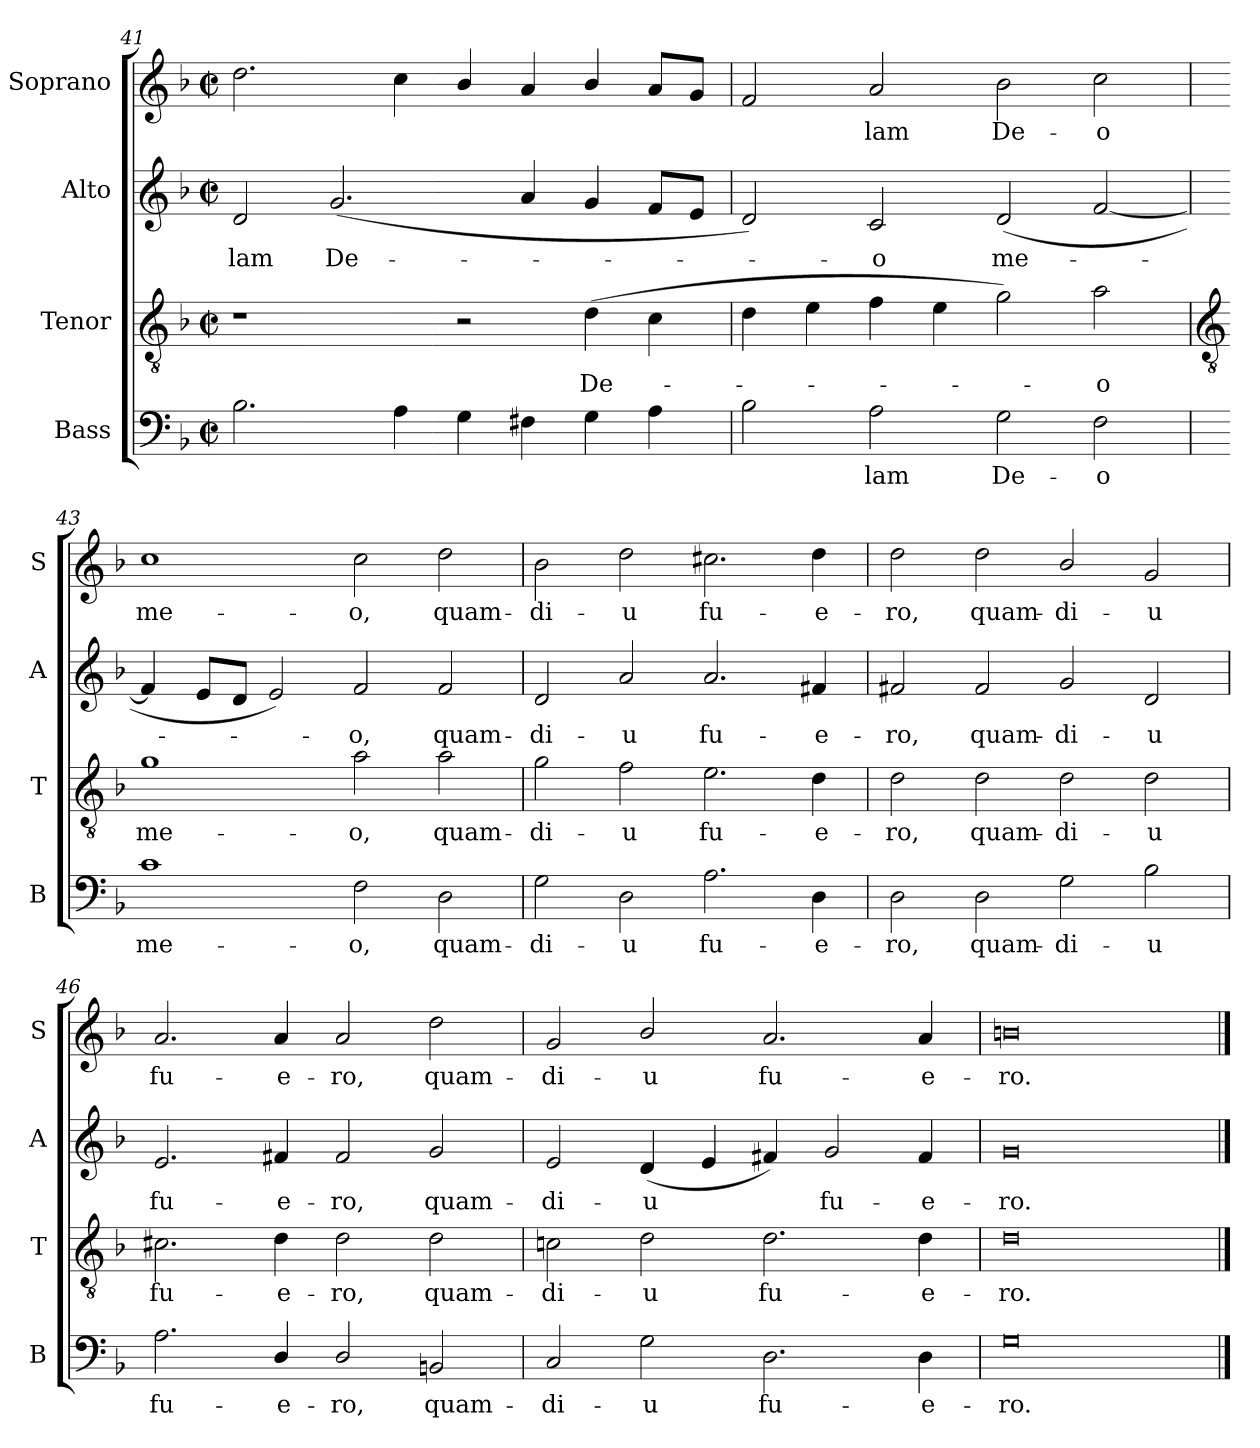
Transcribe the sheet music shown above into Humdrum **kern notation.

**kern	**text	**kern	**text	**kern	**text	**kern	**text
*part4	*part4	*part3	*part3	*part2	*part2	*part1	*part1
*staff4	*staff4	*staff3	*staff3	*staff2	*staff2	*staff1	*staff1
*I"Bass	*	*I"Tenor	*	*I"Alto	*	*I"Soprano	*
*I'B	*	*I'T	*	*I'A	*	*I'S	*
*clefF4	*	*clefGv2	*	*clefG2	*	*clefG2	*
*k[b-]	*	*k[b-]	*	*k[b-]	*	*k[b-]	*
*F:	*	*F:	*	*F:	*	*F:	*
*M4/2	*	*M4/2	*	*M4/2	*	*M4/2	*
*met(c|)	*	*met(c|)	*	*met(c|)	*	*met(c|)	*
=41	=41	=41	=41	=41	=41	=41	=41
!	!	!	!	!	!LO:LY:b	!	!
2.B-	.	1r	.	2d	lam	2.dd	.
!	!	!	!	!	!LO:LY:b	!	!
.	.	.	.	(<2.g	De-	.	.
4A	.	.	.	.	.	4cc	.
4G	.	2r	.	.	.	4b-/	.
4F#X	.	.	.	4a	.	4a	.
!	!	!	!LO:LY:b	!	!	!	!
4G	.	(>4d	De-	4g	.	4b-/	.
4A	.	4c	.	8fL	.	8aL	.
.	.	.	.	8eJ	.	8gJ	.
=42	=42	=42	=42	=42	=42	=42	=42
2B-	.	4d	.	2d)	.	2f	.
.	.	4e	.	.	.	.	.
!	!LO:LY:b	!	!	!	!LO:LY:b	!	!LO:LY:b
2A	lam	4f	.	2c	o	2a	-lam
.	.	4e	.	.	.	.	.
!	!LO:LY:b	!	!	!	!LO:LY:b	!	!LO:LY:b
2G	De-	2g)	.	(<2d	me-	2b-	De-
!	!LO:LY:b	!	!LO:LY:b	!	!	!	!LO:LY:b
2F	-o	2a	o	[2f	.	2cc	-o
!!LO:LB:g=z
=43	=43	=43	=43	=43	=43	=43	=43
*	*	*clefGv2	*	*	*	*	*
!	!LO:LY:b	!	!LO:LY:b	!	!	!	!LO:LY:b
1c	me-	1g	me-	4f]	.	1cc	me-
.	.	.	.	8eL	.	.	.
.	.	.	.	8dJ	.	.	.
.	.	.	.	2e)	.	.	.
!	!LO:LY:b	!	!LO:LY:b	!	!LO:LY:b	!	!LO:LY:b
2F	-o,	2a	-o,	2f	o,	2cc	-o,
!	!LO:LY:b	!	!LO:LY:b	!	!LO:LY:b	!	!LO:LY:b
2D	quam-	2a	quam-	2f	quam-	2dd	quam-
=44	=44	=44	=44	=44	=44	=44	=44
!	!LO:LY:b	!	!LO:LY:b	!	!LO:LY:b	!	!LO:LY:b
2G	-di-	2g	-di-	2d	-di-	2b-	-di-
!	!LO:LY:b	!	!LO:LY:b	!	!LO:LY:b	!	!LO:LY:b
2D	-u	2f	-u	2a	-u	2dd	-u
!	!LO:LY:b	!	!LO:LY:b	!	!LO:LY:b	!	!LO:LY:b
2.A	fu-	2.e	fu-	2.a	fu-	2.cc#X	fu-
!	!LO:LY:b	!	!LO:LY:b	!	!LO:LY:b	!	!LO:LY:b
4D	-e-	4d	-e-	4f#X	-e-	4dd	-e-
=45	=45	=45	=45	=45	=45	=45	=45
!	!LO:LY:b	!	!LO:LY:b	!	!LO:LY:b	!	!LO:LY:b
2D	-ro,	2d	-ro,	2f#X	-ro,	2dd	-ro,
!	!LO:LY:b	!	!LO:LY:b	!	!LO:LY:b	!	!LO:LY:b
2D	quam-	2d	quam-	2f#	quam-	2dd	quam-
!	!LO:LY:b	!	!LO:LY:b	!	!LO:LY:b	!	!LO:LY:b
2G	-di-	2d	-di-	2g	-di-	2b-/	-di-
!	!LO:LY:b	!	!LO:LY:b	!	!LO:LY:b	!	!LO:LY:b
2B-	-u	2d	-u	2d	-u	2g	-u
=46	=46	=46	=46	=46	=46	=46	=46
!	!LO:LY:b	!	!LO:LY:b	!	!LO:LY:b	!	!LO:LY:b
2.A	fu-	2.c#X	fu-	2.e	fu-	2.a	fu-
!	!LO:LY:b	!	!LO:LY:b	!	!LO:LY:b	!	!LO:LY:b
4D/	-e-	4d	-e-	4f#X	-e-	4a	-e-
!	!LO:LY:b	!	!LO:LY:b	!	!LO:LY:b	!	!LO:LY:b
2D/	-ro,	2d	-ro,	2f#	-ro,	2a	-ro,
!	!LO:LY:b	!	!LO:LY:b	!	!LO:LY:b	!	!LO:LY:b
2BBn	quam-	2d	quam-	2g	quam-	2dd	quam-
=47	=47	=47	=47	=47	=47	=47	=47
!	!LO:LY:b	!	!LO:LY:b	!	!LO:LY:b	!	!LO:LY:b
2C	-di-	2cn	-di-	2e	-di-	2g	-di-
!	!LO:LY:b	!	!LO:LY:b	!	!LO:LY:b	!	!LO:LY:b
2G	-u	2d	-u	(<4d	-u	2b-/	-u
.	.	.	.	4e	.	.	.
!	!LO:LY:b	!	!LO:LY:b	!	!	!	!LO:LY:b
2.D	fu-	2.d	fu-	4f#X)	.	2.a	fu-
!	!	!	!	!	!LO:LY:b	!	!
.	.	.	.	2g	fu-	.	.
!	!LO:LY:b	!	!LO:LY:b	!	!LO:LY:b	!	!LO:LY:b
4D	-e-	4d	-e-	4f#	-e-	4a	-e-
=48	=48	=48	=48	=48	=48	=48	=48
!	!LO:LY:b	!	!LO:LY:b	!	!LO:LY:b	!	!LO:LY:b
0G	-ro.	0d	-ro.	0g	-ro.	0bn	-ro.
==	==	==	==	==	==	==	==
*-	*-	*-	*-	*-	*-	*-	*-
